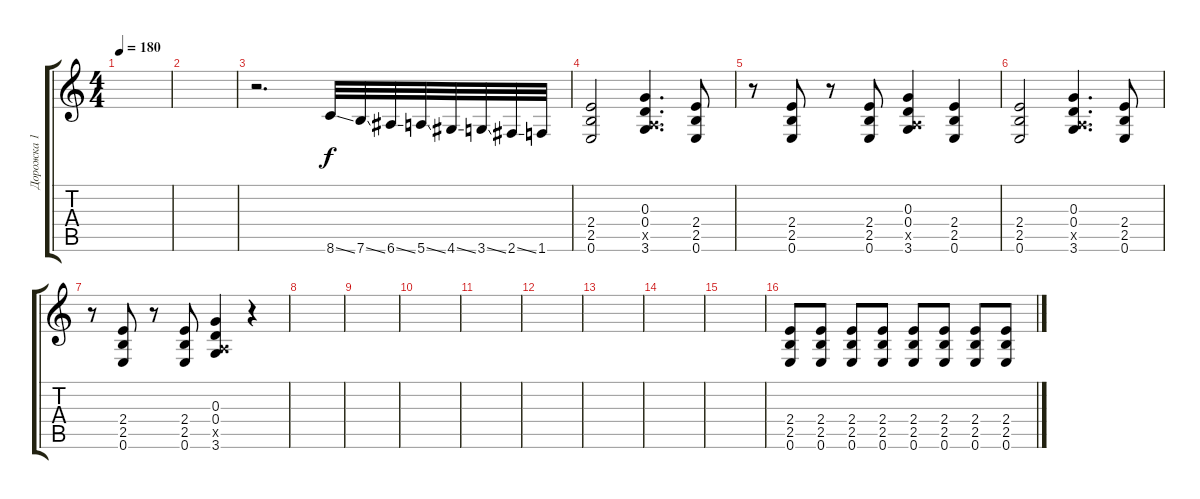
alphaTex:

\track ("Дорожка 1" "Дорожка 1") {instrument distortionguitar}
\staff {score tabs}
\tuning (E4 B3 G3 D3 A2 E2) {hide}
\ts (4 4)
\tempo 180
\clef g2
\ks c
|
|
r.2{d} 8.6{ss}.32 7.6{ss}.32 6.6{ss}.32 5.6{ss}.32 4.6{ss}.32 3.6{ss}.32 2.6{ss}.32 1.6.32 |
(2.4 2.5 0.6).2 (0.3 0.4 0.5{x} 3.6).4{d} (2.4 2.5 0.6).8 |
r.8 (2.4 2.5 0.6).8 r.8 (2.4 2.5 0.6).8 (0.3 0.4 0.5{x} 3.6).4 (2.4 2.5 0.6).4 |
(2.4 2.5 0.6).2 (0.3 0.4 0.5{x} 3.6).4{d} (2.4 2.5 0.6).8 |
r.8 (2.4 2.5 0.6).8 r.8 (2.4 2.5 0.6).8 (0.3 0.4 0.5{x} 3.6).4 r.4 |
|
|
|
|
|
|
|
|
(2.4 2.5 0.6).8 (2.4 2.5 0.6).8 (2.4 2.5 0.6).8 (2.4 2.5 0.6).8 (2.4 2.5 0.6).8 (2.4 2.5 0.6).8 (2.4 2.5 0.6).8 (2.4 2.5 0.6).8
